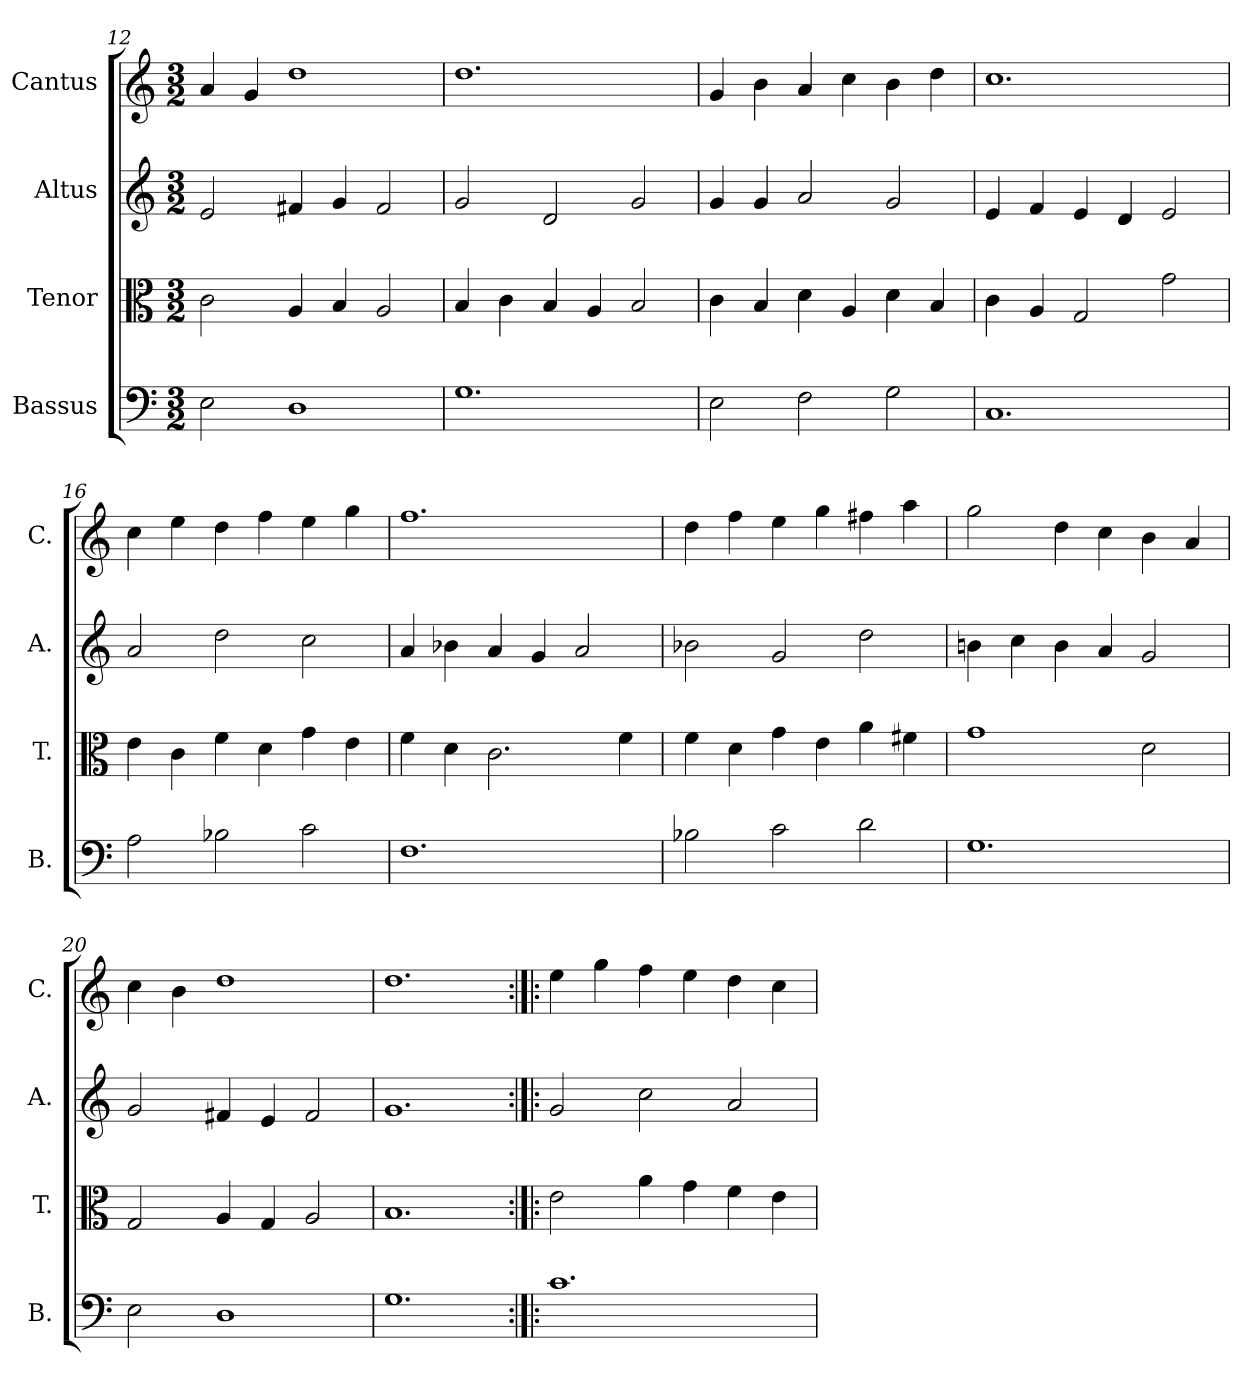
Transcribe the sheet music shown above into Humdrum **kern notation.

**kern	**kern	**kern	**kern
*part4	*part3	*part2	*part1
*staff4	*staff3	*staff2	*staff1
*I"Bassus	*I"Tenor	*I"Altus	*I"Cantus
*I'B.	*I'T.	*I'A.	*I'C.
*clefF4	*clefC3	*clefG2	*clefG2
*k[]	*k[]	*k[]	*k[]
*M3/2	*M3/2	*M3/2	*M3/2
=12	=12	=12	=12
2E\	2c\	2e/	4a/
.	.	.	4g/
1D	4A/	4f#X/	1dd
.	4B/	4g/	.
.	2A/	2f#/	.
=13	=13	=13	=13
1.G	4B/	2g/	1.dd
.	4c\	.	.
.	4B/	2d/	.
.	4A/	.	.
.	2B/	2g/	.
=14	=14	=14	=14
2E\	4c\	4g/	4g/
.	4B/	4g/	4b\
2F\	4d\	2a/	4a/
.	4A/	.	4cc\
2G\	4d\	2g/	4b\
.	4B/	.	4dd\
=15	=15	=15	=15
1.C	4c\	4e/	1.cc
.	4A/	4f/	.
.	2G/	4e/	.
.	.	4d/	.
.	2g\	2e/	.
=16	=16	=16	=16
2A\	4e\	2a/	4cc\
.	4c\	.	4ee\
2B-X\	4f\	2dd\	4dd\
.	4d\	.	4ff\
2c\	4g\	2cc\	4ee\
.	4e\	.	4gg\
=17	=17	=17	=17
1.F	4f\	4a/	1.ff
.	4d\	4b-X\	.
.	2.c\	4a/	.
.	.	4g/	.
.	.	2a/	.
.	4f\	.	.
!!LO:LB:g=z
=18	=18	=18	=18
2B-X\	4f\	2b-X\	4dd\
.	4d\	.	4ff\
2c\	4g\	2g/	4ee\
.	4e\	.	4gg\
2d\	4a\	2dd\	4ff#X\
.	4f#X\	.	4aa\
=19	=19	=19	=19
1.G	1g	4bn\	2gg\
.	.	4cc\	.
.	.	4b\	4dd\
.	.	4a/	4cc\
.	2d\	2g/	4b\
.	.	.	4a/
=20	=20	=20	=20
2E\	2G/	2g/	4cc\
.	.	.	4b\
1D	4A/	4f#X/	1dd
.	4G/	4e/	.
.	2A/	2f#/	.
=21	=21	=21	=21
1.G	1.B	1.g	1.dd
=22:|!|:	=22:|!|:	=22:|!|:	=22:|!|:
1.c	2e\	2g/	4ee\
.	.	.	4gg\
.	4a\	2cc\	4ff\
.	4g\	.	4ee\
.	4f\	2a/	4dd\
.	4e\	.	4cc\
=	=	=	=
*-	*-	*-	*-
